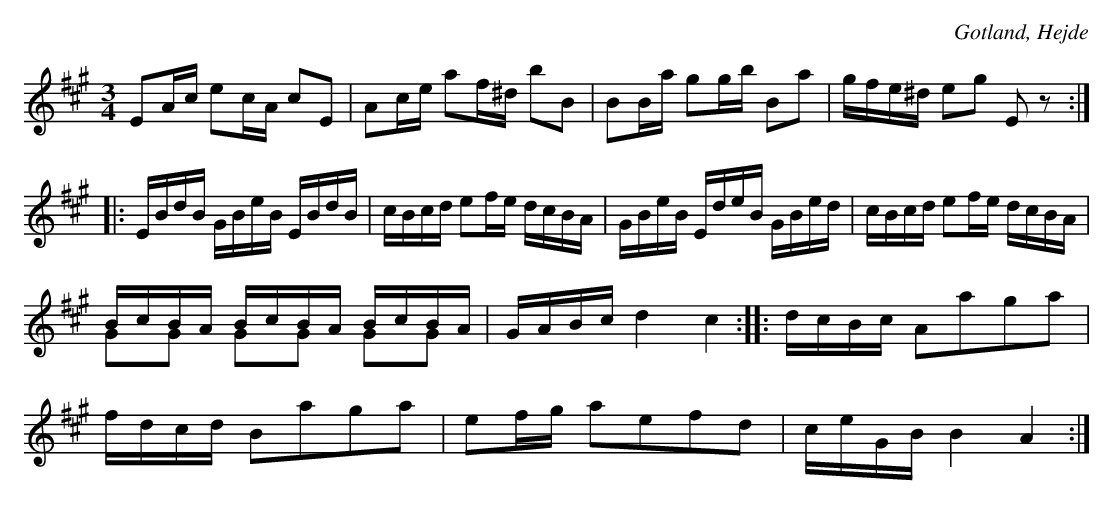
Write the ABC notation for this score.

X:1
T:
O:Gotland, Hejde
M:3/4
L:1/16
K:A
E2Ac e2cA c2E2|A2ce a2f^d b2B2|B2Ba g2gb B2a2|gfe^d e2g2 E2 z2::
EBdB GBeB EBdB|cBcd e2fe dcBA|GBeB EdeB GBed|cBcd e2fe dcBA|
BcBA BcBA BcBA&G2G2 G2G2 G2G2|GABc d4 c4::dcBc A2a2g2a2|
fdcd B2a2g2a2|e2fg a2e2f2d2|ceGB B4 A4:|
